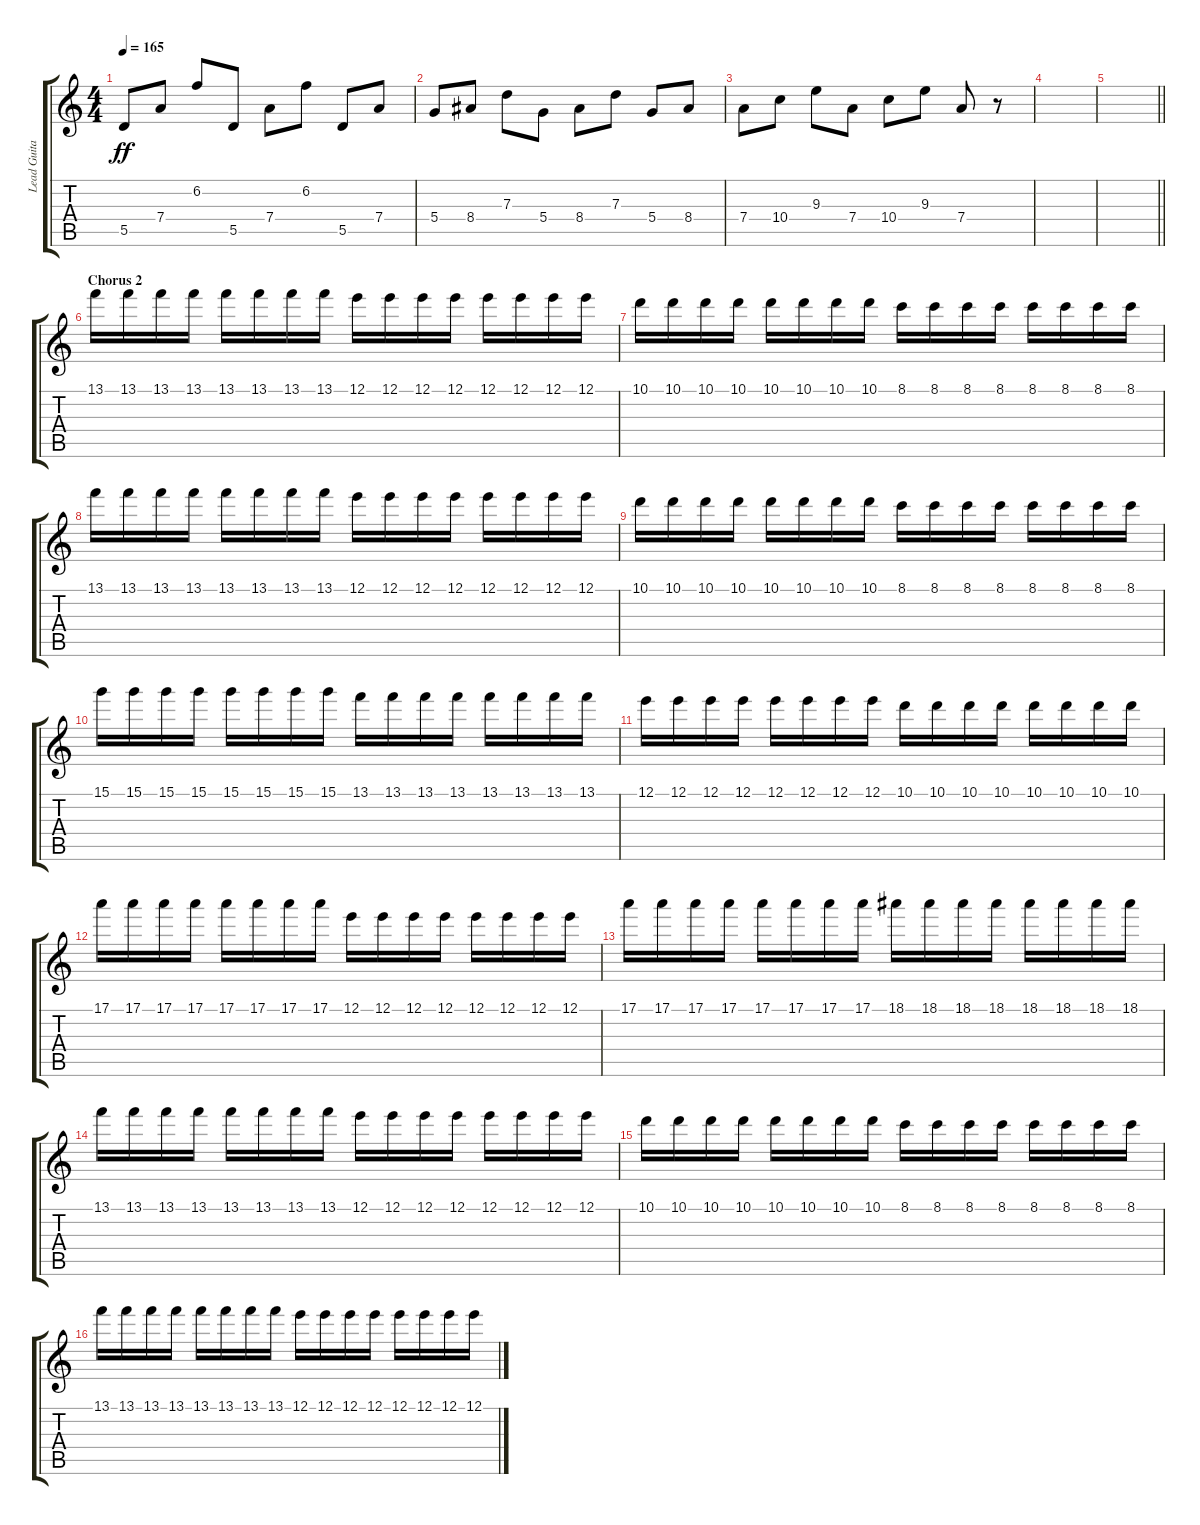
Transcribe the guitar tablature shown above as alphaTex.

\track ("Lead Guitar" "Lead Guita") {instrument electricguitarjazz}
\staff {score tabs}
\tuning (E4 B3 G3 D3 A2 E2) {hide}
\ts (4 4)
\tempo 165
\clef g2
\ks c
5.5.8{dy ff} 7.4.8 6.2.8 5.5.8 7.4.8 6.2.8 5.5.8 7.4.8 |
5.4.8 8.4.8 7.3.8 5.4.8 8.4.8 7.3.8 5.4.8 8.4.8 |
7.4.8 10.4.8 9.3.8 7.4.8 10.4.8 9.3.8 7.4.8 r.8 |
|
\barLineRight lightlight
|
\section ("" "Chorus 2")
13.1.16{balance 8 instrument electricguitarjazz} 13.1.16 13.1.16 13.1.16 13.1.16 13.1.16 13.1.16 13.1.16 12.1.16 12.1.16 12.1.16 12.1.16 12.1.16 12.1.16 12.1.16 12.1.16 |
10.1.16 10.1.16 10.1.16 10.1.16 10.1.16 10.1.16 10.1.16 10.1.16 8.1.16 8.1.16 8.1.16 8.1.16 8.1.16 8.1.16 8.1.16 8.1.16 |
13.1.16 13.1.16 13.1.16 13.1.16 13.1.16 13.1.16 13.1.16 13.1.16 12.1.16 12.1.16 12.1.16 12.1.16 12.1.16 12.1.16 12.1.16 12.1.16 |
10.1.16 10.1.16 10.1.16 10.1.16 10.1.16 10.1.16 10.1.16 10.1.16 8.1.16 8.1.16 8.1.16 8.1.16 8.1.16 8.1.16 8.1.16 8.1.16 |
15.1.16 15.1.16 15.1.16 15.1.16 15.1.16 15.1.16 15.1.16 15.1.16 13.1.16 13.1.16 13.1.16 13.1.16 13.1.16 13.1.16 13.1.16 13.1.16 |
12.1.16 12.1.16 12.1.16 12.1.16 12.1.16 12.1.16 12.1.16 12.1.16 10.1.16 10.1.16 10.1.16 10.1.16 10.1.16 10.1.16 10.1.16 10.1.16 |
17.1.16 17.1.16 17.1.16 17.1.16 17.1.16 17.1.16 17.1.16 17.1.16 12.1.16 12.1.16 12.1.16 12.1.16 12.1.16 12.1.16 12.1.16 12.1.16 |
17.1.16 17.1.16 17.1.16 17.1.16 17.1.16 17.1.16 17.1.16 17.1.16 18.1.16 18.1.16 18.1.16 18.1.16 18.1.16 18.1.16 18.1.16 18.1.16 |
13.1.16 13.1.16 13.1.16 13.1.16 13.1.16 13.1.16 13.1.16 13.1.16 12.1.16 12.1.16 12.1.16 12.1.16 12.1.16 12.1.16 12.1.16 12.1.16 |
10.1.16 10.1.16 10.1.16 10.1.16 10.1.16 10.1.16 10.1.16 10.1.16 8.1.16 8.1.16 8.1.16 8.1.16 8.1.16 8.1.16 8.1.16 8.1.16 |
13.1.16 13.1.16 13.1.16 13.1.16 13.1.16 13.1.16 13.1.16 13.1.16 12.1.16 12.1.16 12.1.16 12.1.16 12.1.16 12.1.16 12.1.16 12.1.16
